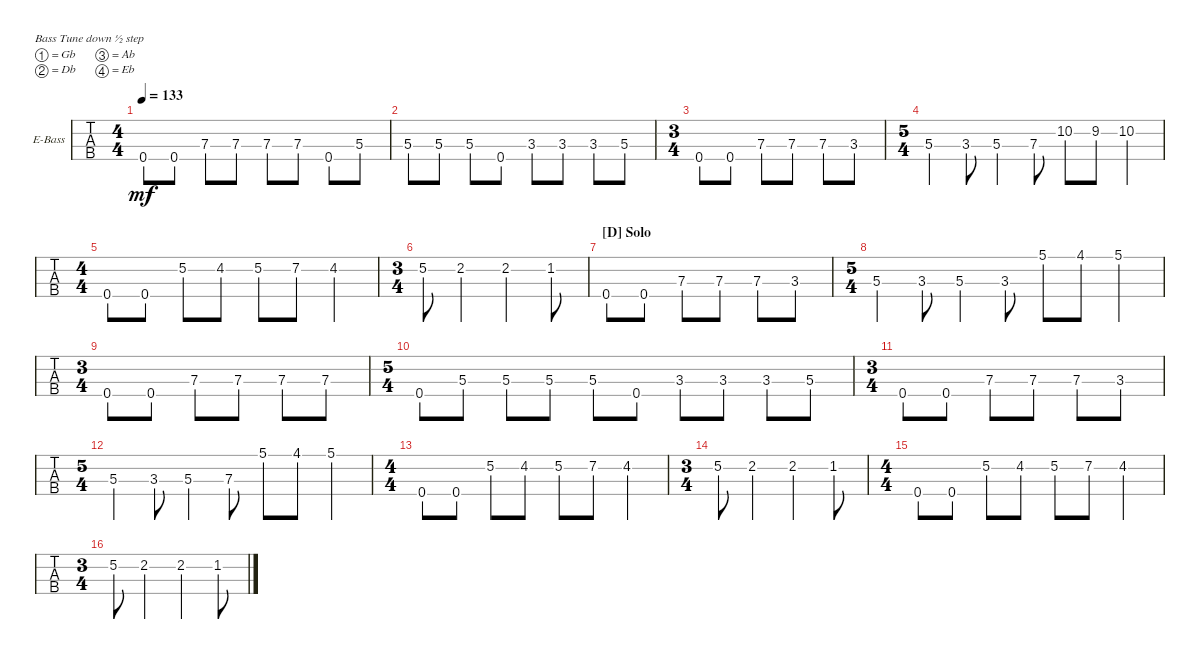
\bracketExtendMode groupsimilarinstruments
\firstSystemTrackNameOrientation horizontal
\otherSystemsTrackNameOrientation horizontal
\track ("Bass" "E-Bass") {instrument electricbassfinger}
\staff {tabs}
\tuning (Gb2 Db2 Ab1 Eb1)
\ts (4 4)
\tempo 133
\clef f4
\scale
0.393382
\ks c
0.4.8{dy mf} 0.4.8 7.3.8 7.3.8 7.3.8 7.3.8 0.4.8 5.3.8 |
\scale
0.213235 5.3.8 5.3.8 5.3.8 0.4.8 3.3.8 3.3.8 3.3.8 5.3.8 |
\ts (3 4)
\scale
0.393382 0.4.8 0.4.8 7.3.8 7.3.8 7.3.8 3.3.8 |
\ts (5 4)
\scale
0.333333 5.3.4 3.3.8 5.3.4 7.3.8 10.2.8 9.2.8 10.2.4 |
\ts (4 4)
\scale
0.333333 0.4.8 0.4.8 5.2.8 4.2.8 5.2.8 7.2.8 4.2.4 |
\ts (3 4)
\scale
0.333333 5.2.8 2.2.4 2.2.4 1.2.8 |
\section ("D" "Solo")
\scale
0.213235 0.4.8 0.4.8 7.3.8 7.3.8 7.3.8 3.3.8 |
\ts (5 4)
\scale
0.393382 5.3.4 3.3.8 5.3.4 3.3.8 5.1.8 4.1.8 5.1.4 |
\ts (3 4)
\scale
0.393382 0.4.8 0.4.8 7.3.8 7.3.8 7.3.8 7.3.8 |
\ts (5 4)
\scale
0.333333 0.4.8 5.3.8 5.3.8 5.3.8 5.3.8 0.4.8 3.3.8 3.3.8 3.3.8 5.3.8 |
\ts (3 4)
\scale
0.333333 0.4.8 0.4.8 7.3.8 7.3.8 7.3.8 3.3.8 |
\ts (5 4)
\scale
0.333333 5.3.4 3.3.8 5.3.4 7.3.8 5.1.8 4.1.8 5.1.4 |
\ts (4 4)
\scale
0.333333 0.4.8 0.4.8 5.2.8 4.2.8 5.2.8 7.2.8 4.2.4 |
\ts (3 4)
\scale
0.333333 5.2.8 2.2.4 2.2.4 1.2.8 |
\ts (4 4)
\scale
0.333333 0.4.8 0.4.8 5.2.8 4.2.8 5.2.8 7.2.8 4.2.4 |
\ts (3 4)
\scale
0.479821 5.2.8 2.2.4 2.2.4 1.2.8
